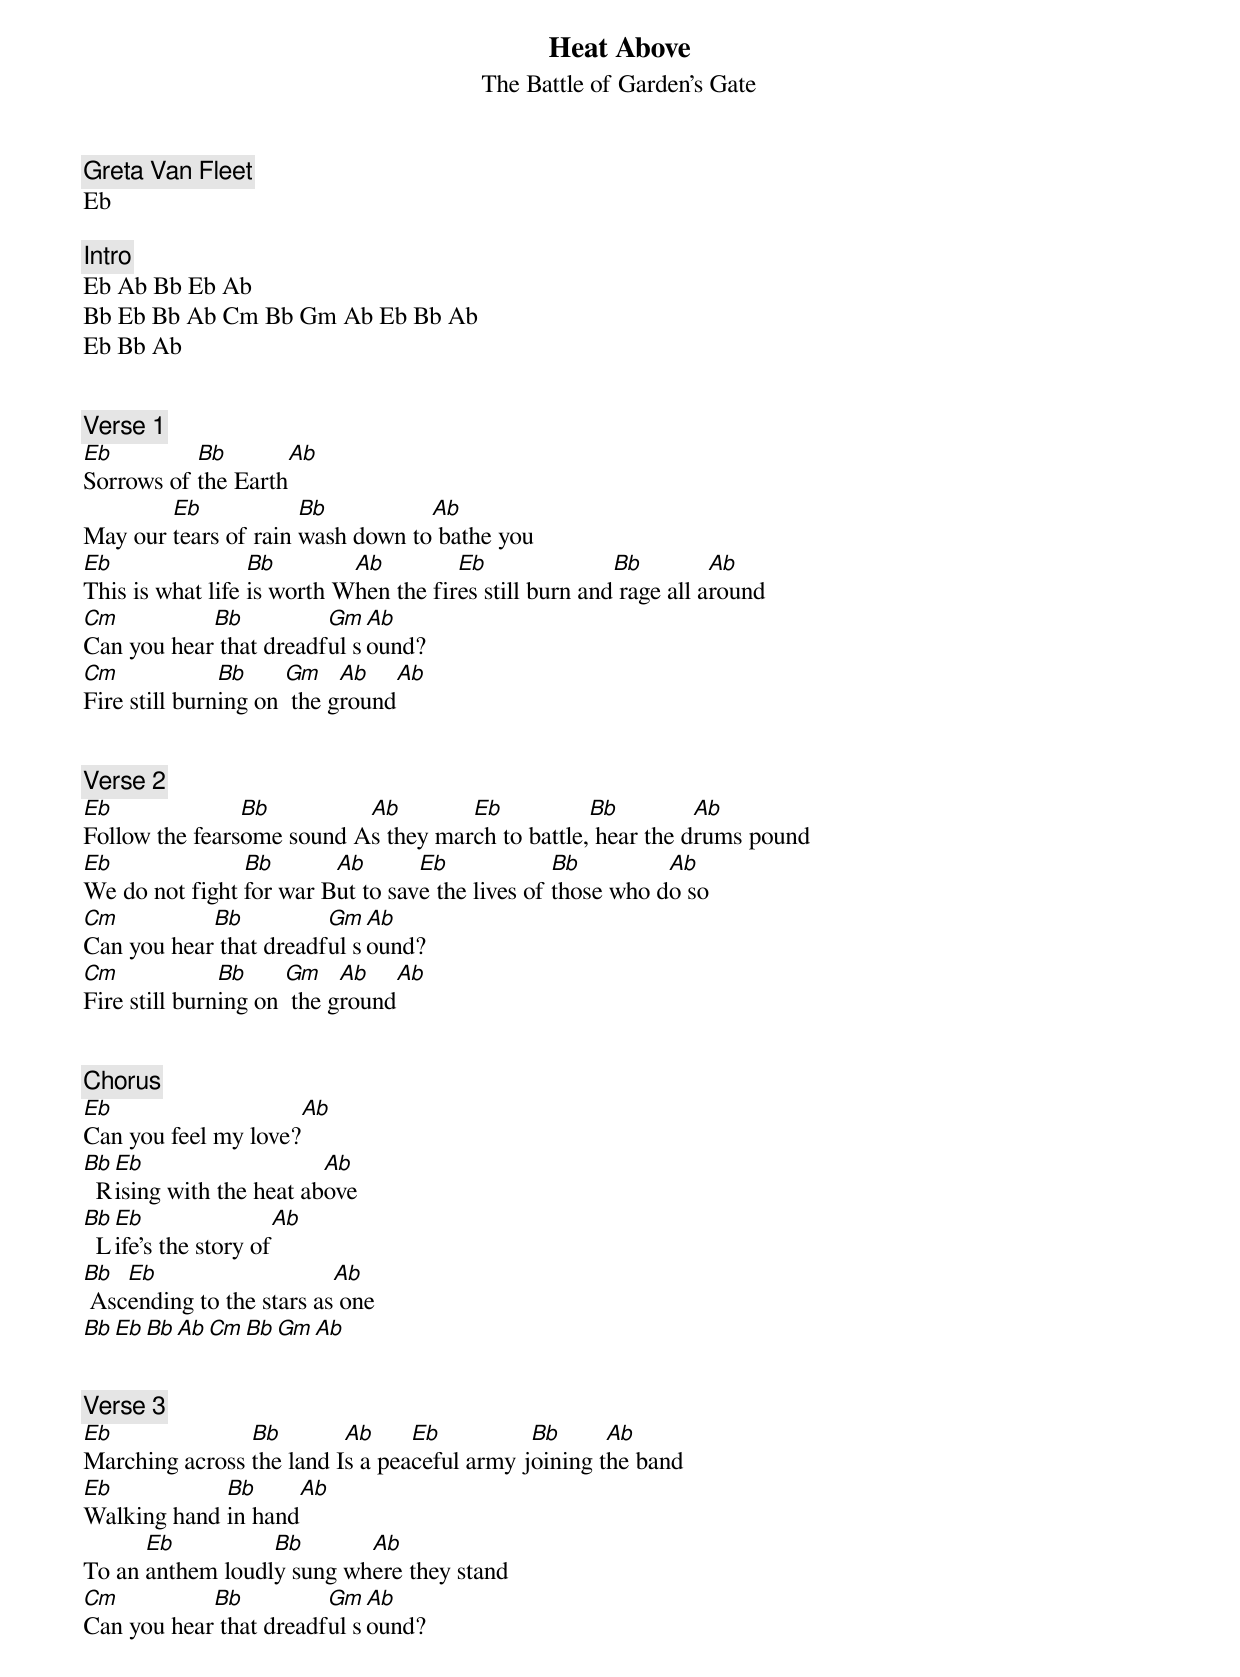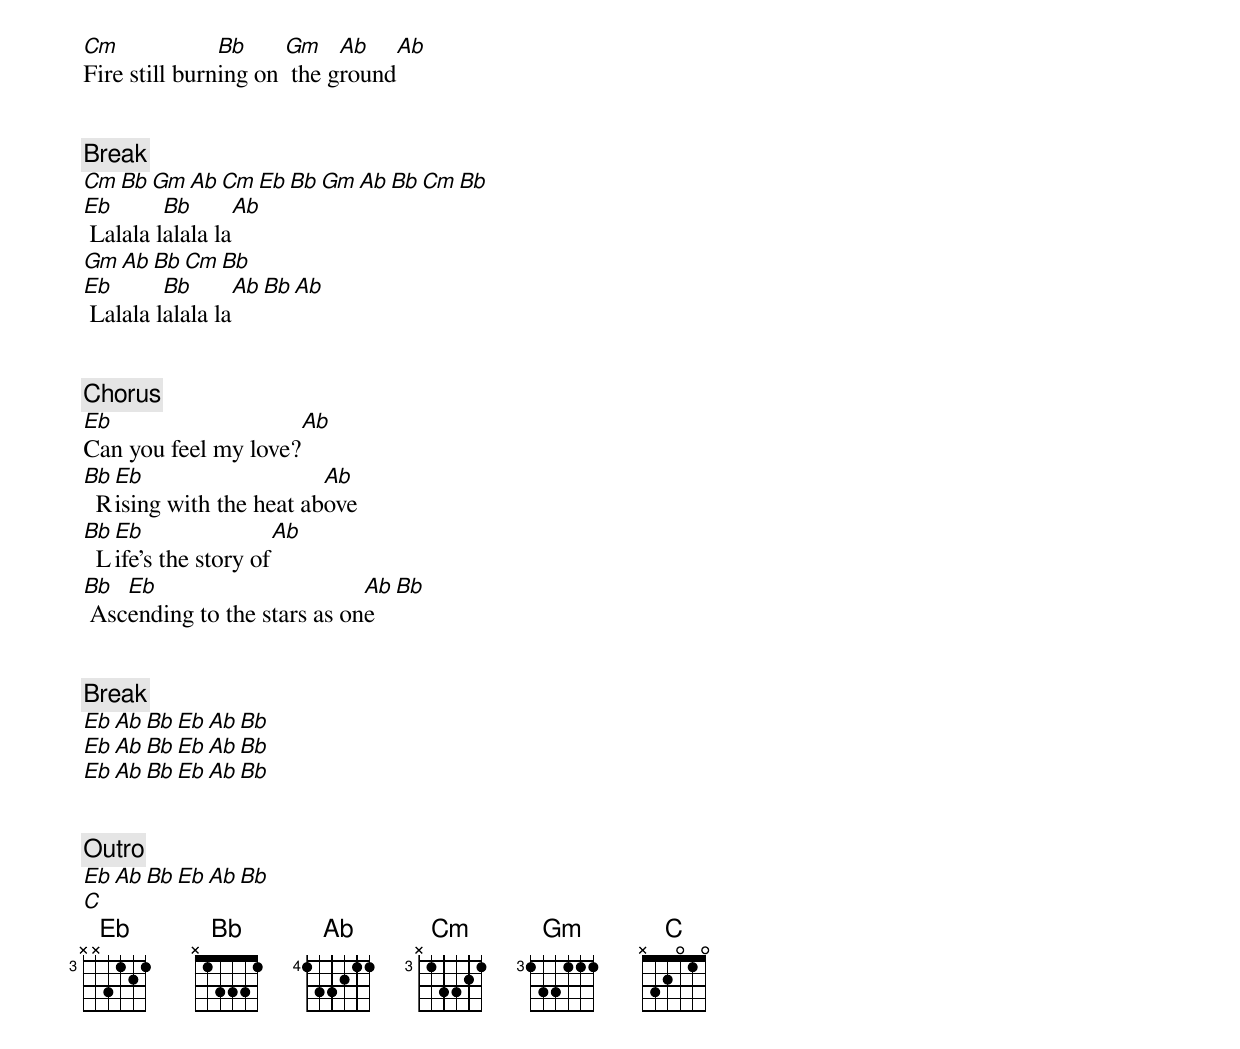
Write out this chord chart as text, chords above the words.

Heat Above
The Battle of Garden's Gate
Greta Van Fleet
Eb

[Intro]
Eb Ab Bb Eb Ab
Bb Eb Bb Ab Cm Bb Gm Ab Eb Bb Ab
Eb Bb Ab


[Verse 1]
Eb         Bb         Ab
Sorrows of the Earth
        Eb            Bb          Ab
May our tears of rain wash down to bathe you
Eb                Bb        Ab         Eb               Bb         Ab
This is what life is worth When the fires still burn and rage all around
Cm          Bb          Gm  Ab
Can you hear that dreadful sound?
Cm             Bb     Gm    Ab     Ab
Fire still burning on  the ground


[Verse 2]
Eb              Bb         Ab        Eb           Bb         Ab
Follow the fearsome sound As they march to battle, hear the drums pound
Eb              Bb       Ab       Eb             Bb         Ab
We do not fight for war But to save the lives of those who do so
Cm          Bb          Gm  Ab
Can you hear that dreadful sound?
Cm             Bb     Gm    Ab     Ab
Fire still burning on  the ground


[Chorus]
Eb                    Ab
Can you feel my love?
Bb Eb                    Ab
  Rising with the heat above
Bb Eb                  Ab
  Life's the story of
Bb  Eb                    Ab
 Ascending to the stars as one
Bb Eb Bb Ab Cm Bb Gm Ab


[Verse 3]
Eb              Bb        Ab     Eb          Bb      Ab
Marching across the land Is a peaceful army joining the band
Eb           Bb       Ab
Walking hand in hand
      Eb          Bb       Ab
To an anthem loudly sung where they stand
Cm          Bb          Gm  Ab
Can you hear that dreadful sound?
Cm             Bb     Gm    Ab     Ab
Fire still burning on  the ground


[Break]
Cm Bb Gm Ab Cm Eb Bb Gm Ab Bb Cm Bb
Eb       Bb      Ab
 Lalala lalala la
Gm Ab Bb Cm Bb
Eb       Bb      Ab Bb Ab
 Lalala lalala la


[Chorus]
Eb                    Ab
Can you feel my love?
Bb Eb                    Ab
  Rising with the heat above
Bb Eb                  Ab
  Life's the story of
Bb  Eb                       Ab  Bb
 Ascending to the stars as one


[Break]
Eb Ab Bb Eb Ab Bb
Eb Ab Bb Eb Ab Bb
Eb Ab Bb Eb Ab Bb


[Outro]
Eb Ab Bb Eb Ab Bb
C
